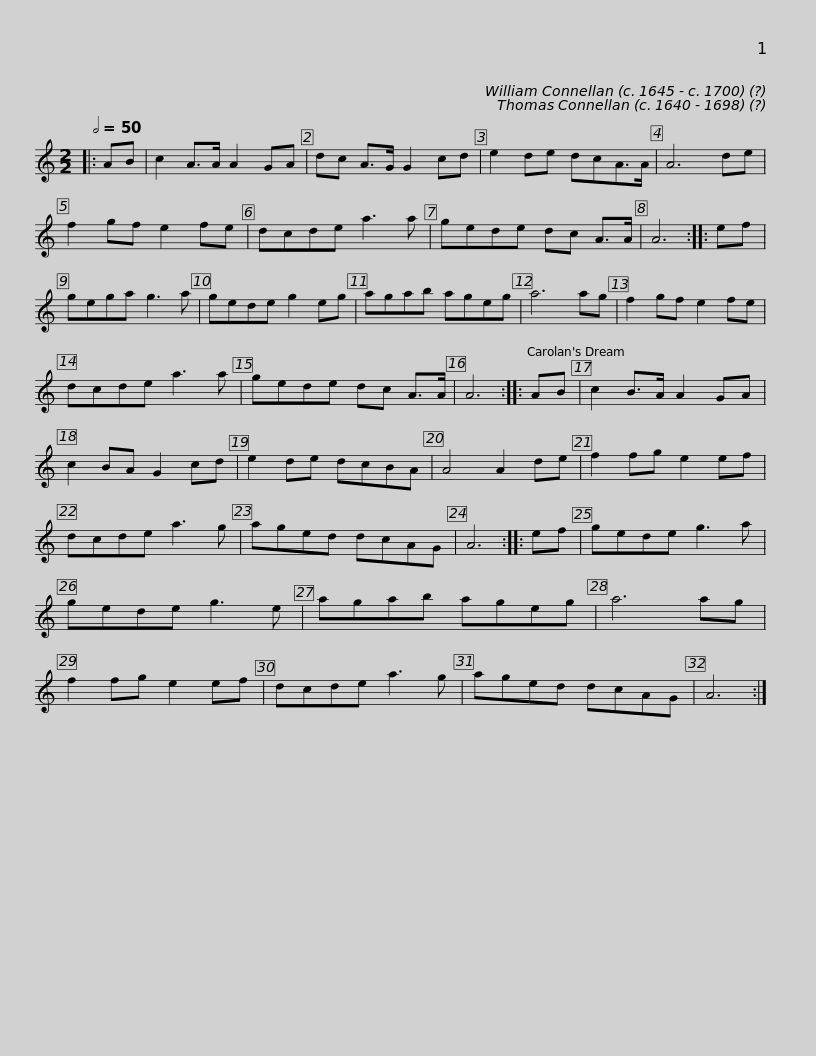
X:1
L:1/8
Q:1/2=50
M:2/2
I:linebreak $
K:C
V:1 treble
V:1
|: AB | c2 A>A A2 GA | dc A>G G2 cd | e2 de dcA>A | A6 de | %5
 f2 gf e2 fe | dcde a3 a |$ gede dc A>A | A6 :: ef | %10
 gega g3 a | gede g2 eg | agab ageg | a6 ag |$ f2 gf e2 fe | %15
 dcde a3 a | gede dc A>A | A6 :: AB | c2 B>A A2 GA | %20
 c2 BA G2 cd | e2 de dcBA |$ A4 A2 de | f2 fg e2 ef | dcde a3 g | %25
 aged dcAG | A6 :: ef | gede g3 a | gede g3 e |$ %30
 agab ageg | a6 ag | f2 fg e2 ef | dcde a3 g | aged dcAG | %35
 A6 :| %36
